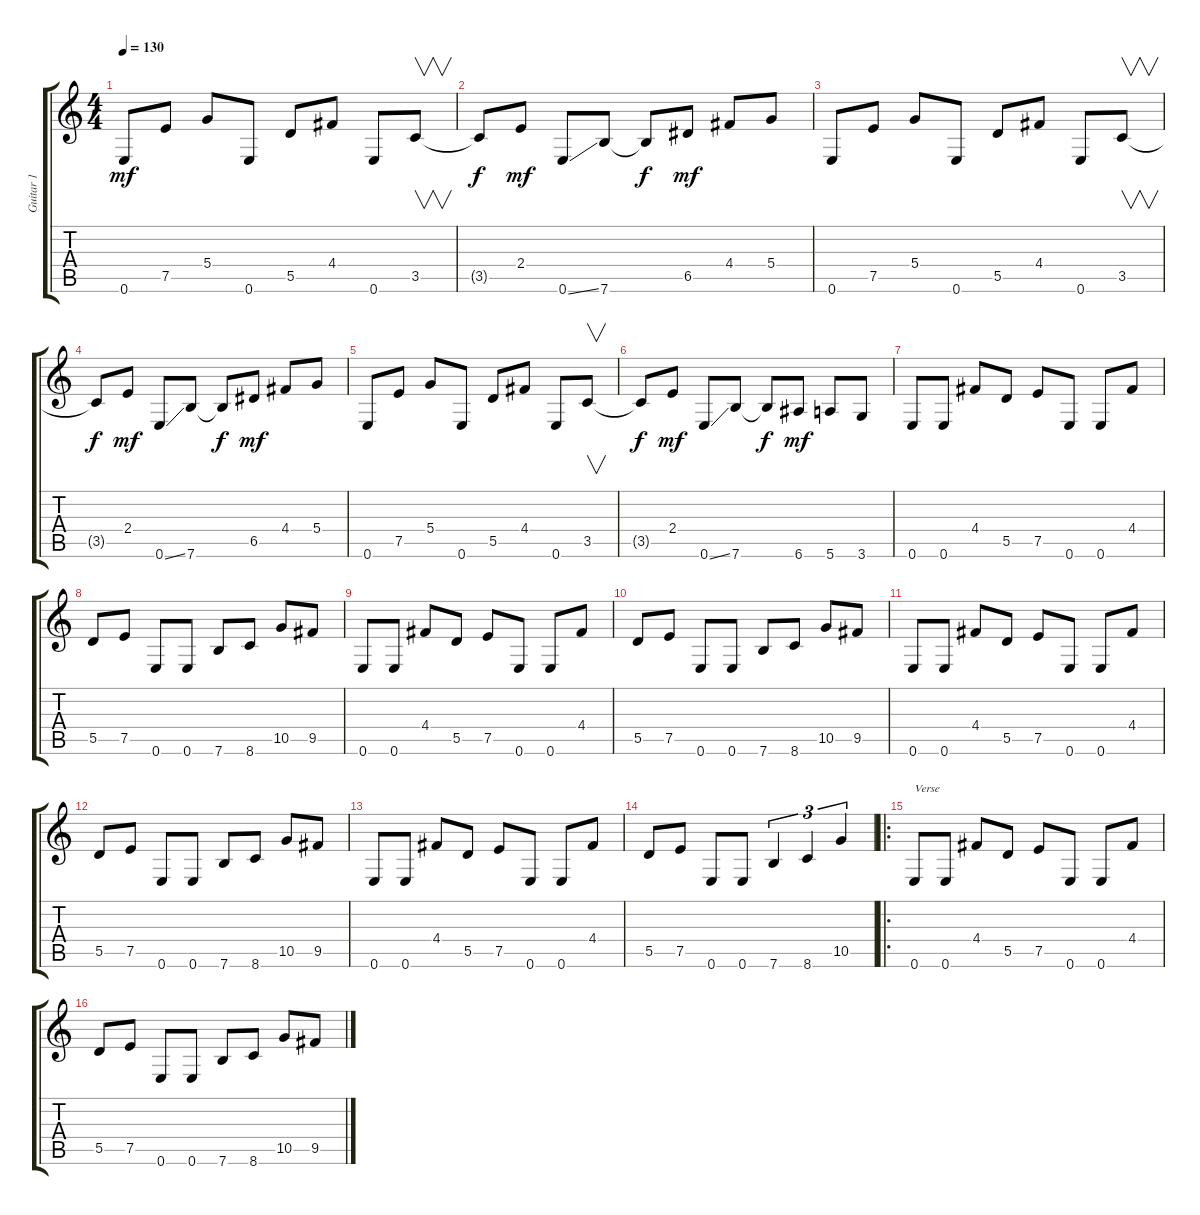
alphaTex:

\track ("Guitar 1" "Guitar 1") {instrument distortionguitar}
\staff {score tabs}
\tuning (E4 B3 G3 D3 A2 E2) {hide}
\ts (4 4)
\tempo 130
\clef g2
\ks c
0.6.8{dy mf instrument distortionguitar} 7.5.8 5.4.8 0.6.8 5.5.8 4.4.8 0.6.8 3.5.8{v} |
3.5{t}.8{dy f} 2.4.8{dy mf} 0.6{ss}.8 7.6.8 7.6{t}.8{dy f} 6.5.8{dy mf} 4.4.8 5.4.8 |
0.6.8 7.5.8 5.4.8 0.6.8 5.5.8 4.4.8 0.6.8 3.5.8{v} |
3.5{t}.8{dy f} 2.4.8{dy mf} 0.6{ss}.8 7.6.8 7.6{t}.8{dy f} 6.5.8{dy mf} 4.4.8 5.4.8 |
0.6.8 7.5.8 5.4.8 0.6.8 5.5.8 4.4.8 0.6.8 3.5.8{v} |
3.5{t}.8{dy f} 2.4.8{dy mf} 0.6{ss}.8 7.6.8 7.6{t}.8{dy f} 6.6.8{dy mf} 5.6.8 3.6.8 |
0.6.8 0.6.8 4.4.8 5.5.8 7.5.8 0.6.8 0.6.8 4.4.8 |
5.5.8 7.5.8 0.6.8 0.6.8 7.6.8 8.6.8 10.5.8 9.5.8 |
0.6.8 0.6.8 4.4.8 5.5.8 7.5.8 0.6.8 0.6.8 4.4.8 |
5.5.8 7.5.8 0.6.8 0.6.8 7.6.8 8.6.8 10.5.8 9.5.8 |
0.6.8 0.6.8 4.4.8 5.5.8 7.5.8 0.6.8 0.6.8 4.4.8 |
5.5.8 7.5.8 0.6.8 0.6.8 7.6.8 8.6.8 10.5.8 9.5.8 |
0.6.8 0.6.8 4.4.8 5.5.8 7.5.8 0.6.8 0.6.8 4.4.8 |
5.5.8 7.5.8 0.6.8 0.6.8 7.6.4{tu (3 2)} 8.6.4{tu (3 2)} 10.5.4{tu (3 2)} |
\ro
0.6.8{txt "Verse"} 0.6.8 4.4.8 5.5.8 7.5.8 0.6.8 0.6.8 4.4.8 |
5.5.8 7.5.8 0.6.8 0.6.8 7.6.8 8.6.8 10.5.8 9.5.8
